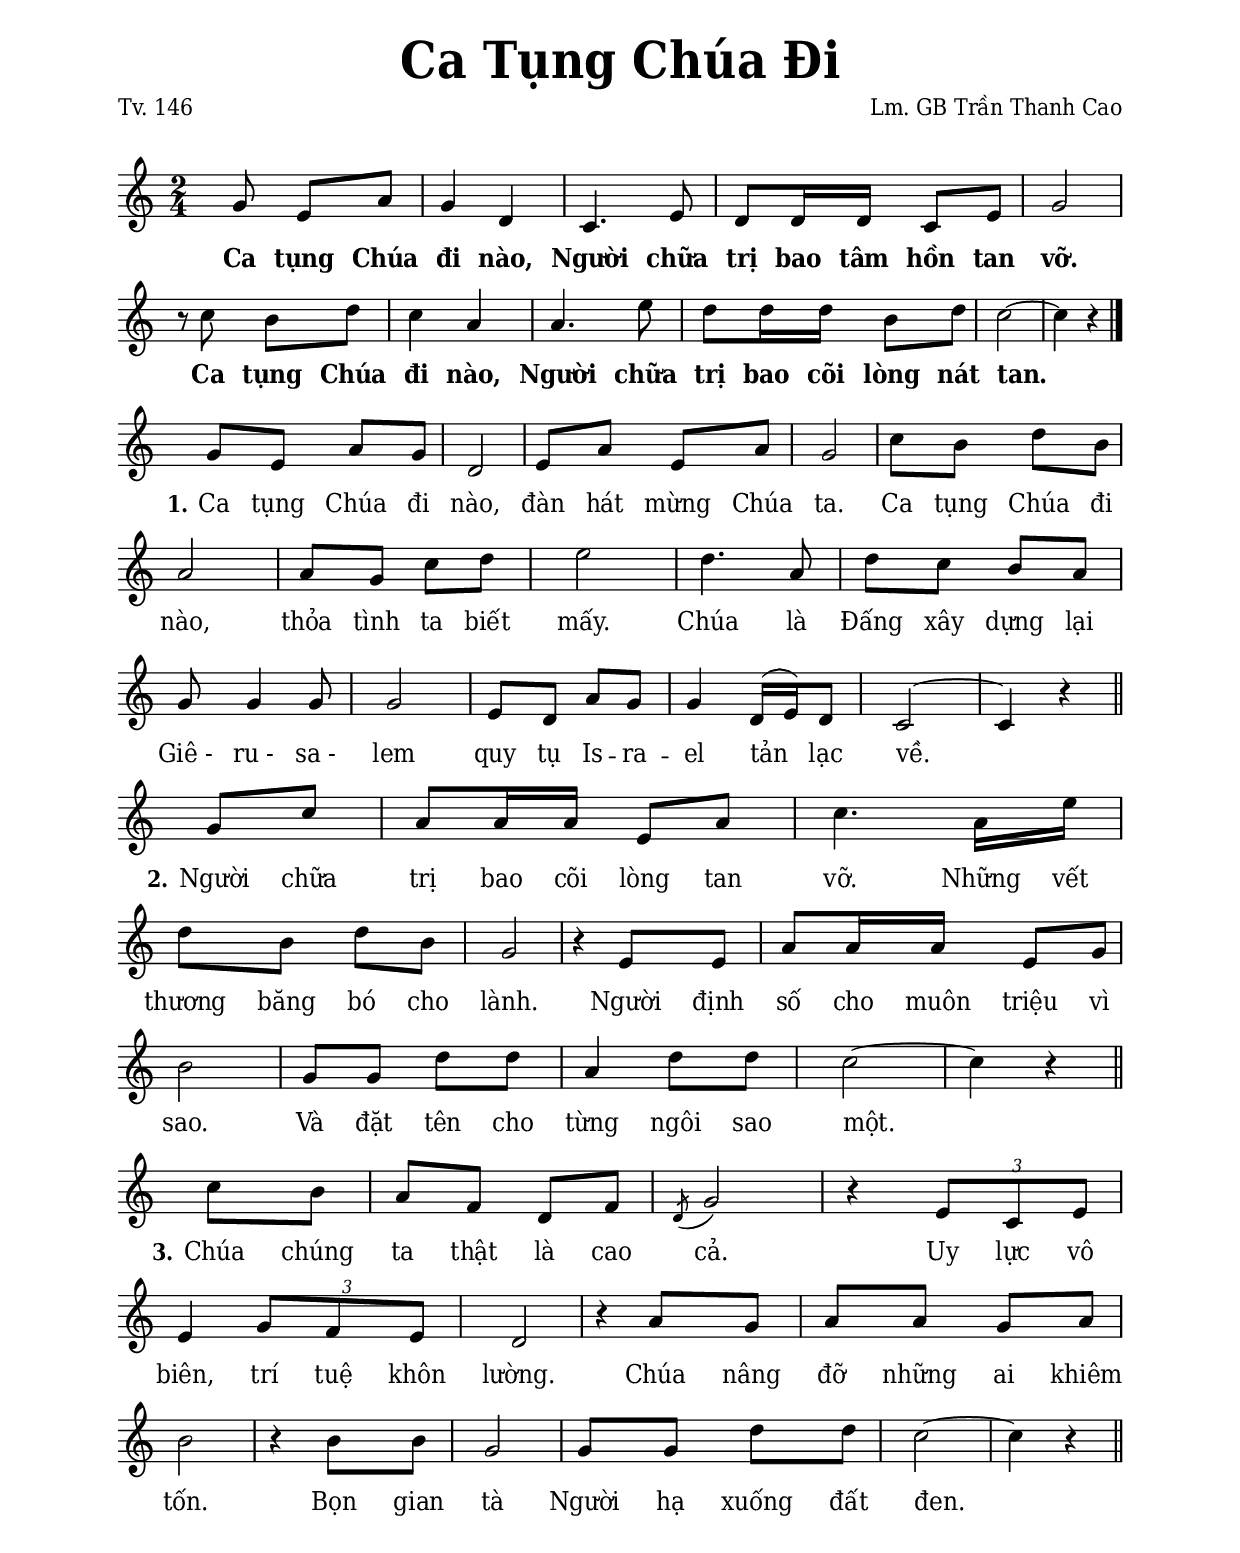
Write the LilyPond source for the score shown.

% Cài đặt chung
\version "2.22.1"
\include "english.ly"

\header {
 title = \markup { \fontsize #3 "Ca Tụng Chúa Đi" }
  poet = "Tv. 146"
  composer = "Lm. GB Trần Thanh Cao"
  arranger = " "
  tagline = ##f
}

% Nhạc điệp khúc
nhacDiepKhuc = \relative c'' {
  <>^\markup { \halign #35 " " }
  \partial 4. g8 e a |
  g4 d |
  c4. e8 |
  d d16 d  c8 e |
  g2 |
  r8 c b d |
  c4 a |
  a4. e'8 |
  d d16 d b8 d |
  c2 ~ |
  c4 r \bar "|."
}

% Nhạc phiên khúc
nhacPhienKhucMot = \relative c'' {
  g8 e a g |
  d2 |
  e8 a e a |
  g2 |
  c8 b d b |
  a2 |
  a8 g c d |
  e2 |
  d4. a8 |
  d8 c b a |
  g8 g4 g8 |
  g2 |
  e8 d a' g |
  g4 d16 ^(e) d8 |
  c2
  \tweak extra-offset #'(0 . 3) ^~ |
  c4 r \bar "||"
}

nhacPhienKhucHai = \relative c'' {
  \partial 4 g8 c |
  a a16 a e8 a |
  c4. a16 e' |
  d8 b d b |
  g2 |
  r4 e8 e |
  a a16 a e8 g |
  b2 |
  g8 g d' d |
  a4 d8 d |
  c2 ~ |
  c4 r \bar "||"
}

nhacPhienKhucBa = \relative c'' {
  \partial 4 c8 b |
  a f d f |
  \acciaccatura d8 g2 |
  r4 \tuplet 3/2 { e8 c e } |
  e4 \tuplet 3/2 { g8 f e } |
  d2 |
  r4 a'8 g |
  a a g a |
  b2 |
  r4 b8 b |
  g2 |
  g8 g d' d |
  c2 ~ |
  c4 r \bar "||"
}

% Lời điệp khúc
loiDiepKhuc = \lyricmode {
  Ca tụng Chúa đi nào, Người chữa trị bao tâm hồn tan vỡ.
  Ca tụng Chúa đi nào, Người chữa trị bao cõi lòng nát tan.
}

% Lời phiên khúc
loiPhienKhucMot = \lyricmode {
  \set stanza = #"1."
  Ca tụng Chúa đi nào, đàn hát mừng Chúa ta.
  Ca tụng Chúa đi nào, thỏa tình ta biết mấy.
  Chúa là Đấng xây dựng lại "Giê -" "ru -" "sa -" lem
  quy tụ Is -- ra -- el tản lạc về.
}

loiPhienKhucHai = \lyricmode {
  \set stanza = #"2."
  Người chữa trị bao cõi lòng tan vỡ.
  Những vết thương băng bó cho lành.
  Người định số cho muôn triệu vì sao.
  Và đặt tên cho từng ngôi sao một.
}

loiPhienKhucBa = \lyricmode {
  \set stanza = #"3."
  Chúa chúng ta thật là cao cả.
  Uy lực vô biên, trí tuệ khôn lường.
  Chúa nâng đỡ những ai khiêm tốn.
  Bọn gian tà Người hạ xuống đất đen.
}


% Dàn trang
\paper {
  #(set-paper-size "a4")
  top-margin = 20\mm
  bottom-margin = 10\mm
  left-margin = 20\mm
  right-margin = 20\mm
  indent = #0
  #(define fonts
    (make-pango-font-tree
      "Deja Vu Serif Condensed"
      "Deja Vu Serif Condensed"
      "Deja Vu Serif Condensed"
      (/ 20 20)))
  page-count = #1
  system-system-spacing = #'((basic-distance . 12)
                             (minimum-distance . 12)
                             (padding . 1))
  score-system-spacing = #'((basic-distance . 12)
                             (minimum-distance . 12)
                             (padding . 1))
}

% Thiết lập tông và nhịp
TongNhip = { \key c \major \time 2/4 }

\score {
  \new ChoirStaff <<
    \new Staff = diepKhuc \with {
        \consists "Merge_rests_engraver"
        %\magnifyStaff #(magstep +1)
      }
      <<
      \new Voice = beSop {
        \TongNhip \nhacDiepKhuc
      }
    >>
    \new Lyrics \with {
          \override VerticalAxisGroup.
            nonstaff-relatedstaff-spacing.padding = #1.2
          \override VerticalAxisGroup.
            nonstaff-unrelatedstaff-spacing.padding = #1
        }
        \lyricsto beSop \loiDiepKhuc
  >>
  \layout {
    \override Lyrics.LyricText.font-series = #'bold
    %\override Lyrics.LyricText.font-size = #+2
    \override Lyrics.LyricSpace.minimum-distance = #1.7
    \override Score.BarNumber.break-visibility = ##(#f #f #f)
    \override Score.SpacingSpanner.uniform-stretching = ##t
  }
}

\score {
  \new ChoirStaff <<
    \new Staff = phienKhuc \with {
        %\magnifyStaff #(magstep +1)
      }
      <<
      \new Voice = beSop {
        \key c \major \time 2/4 \nhacPhienKhucMot
      }
    >>
    \new Lyrics \with {
          \override VerticalAxisGroup.
            nonstaff-relatedstaff-spacing.padding = #1.5
          \override VerticalAxisGroup.
            nonstaff-unrelatedstaff-spacing.padding = #1
        }
        \lyricsto beSop \loiPhienKhucMot
  >>
  \layout {
    \override Staff.TimeSignature.transparent = ##t
    %\override Lyrics.LyricText.font-size = #+2
    \override Lyrics.LyricSpace.minimum-distance = #2
    \override Score.BarNumber.break-visibility = ##(#f #f #f)
    \override Score.SpacingSpanner.uniform-stretching = ##t
  } 
}

\score {
  \new ChoirStaff <<
    \new Staff = phienKhuc \with {
        %\magnifyStaff #(magstep +1)
      }
      <<
      \new Voice = beSop {
        \key c \major \time 2/4 \nhacPhienKhucHai
      }
    >>
    \new Lyrics \with {
          \override VerticalAxisGroup.
            nonstaff-relatedstaff-spacing.padding = #1.5
          \override VerticalAxisGroup.
            nonstaff-unrelatedstaff-spacing.padding = #1
        }
        \lyricsto beSop \loiPhienKhucHai
  >>
  \layout {
    \override Staff.TimeSignature.transparent = ##t
    %\override Lyrics.LyricText.font-size = #+2
    \override Lyrics.LyricSpace.minimum-distance = #3
    \override Score.BarNumber.break-visibility = ##(#f #f #f)
    \override Score.SpacingSpanner.uniform-stretching = ##t
  } 
}

\score {
  \new ChoirStaff <<
    \new Staff = phienKhuc \with {
        %\magnifyStaff #(magstep +1)
      }
      <<
      \new Voice = beSop {
        \key c \major \time 2/4 \nhacPhienKhucBa
      }
    >>
    \new Lyrics \with {
          \override VerticalAxisGroup.
            nonstaff-relatedstaff-spacing.padding = #1.5
          \override VerticalAxisGroup.
            nonstaff-unrelatedstaff-spacing.padding = #1
        }
        \lyricsto beSop \loiPhienKhucBa
  >>
  \layout {
    \override Staff.TimeSignature.transparent = ##t
    %\override Lyrics.LyricText.font-size = #+2
    \override Lyrics.LyricSpace.minimum-distance = #3.5
    \override Score.BarNumber.break-visibility = ##(#f #f #f)
    \override Score.SpacingSpanner.uniform-stretching = ##t
  } 
}
